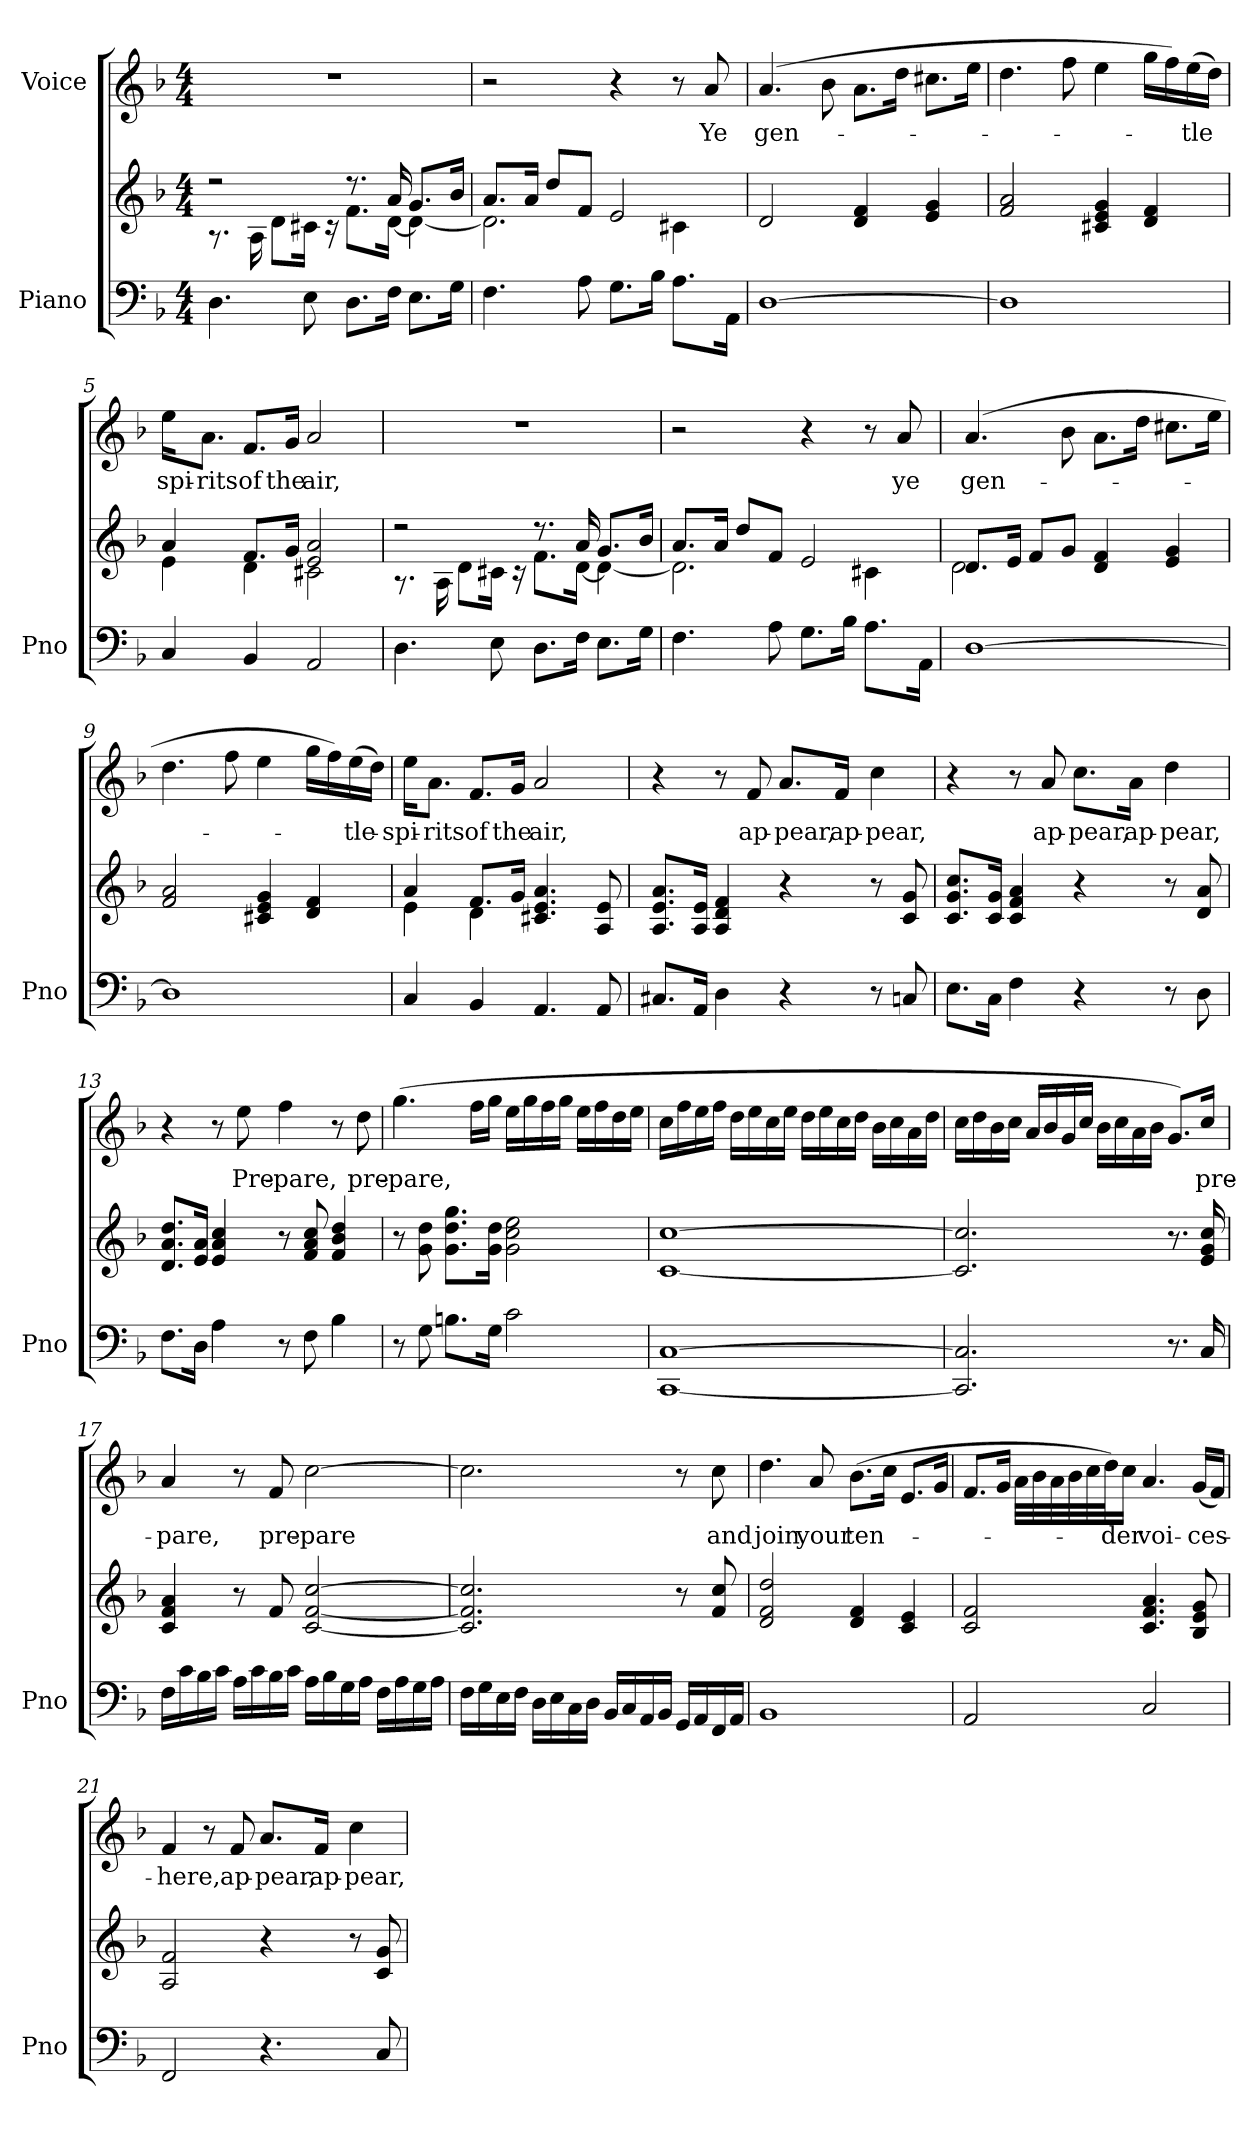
**kern	**kern	**kern	**text
*part2	*part2	*part1	*part1
*staff3	*staff2	*staff1	*staff1
*I"Piano	*	*I"Voice	*
*I'Pno	*	*	*
*clefF4	*clefG2	*clefG2	*
*k[b-]	*k[b-]	*k[b-]	*
*M4/4	*M4/4	*M4/4	*
*MM90	*MM90	*MM90	*
=1	=1	=1	=1
*	*^	*	*
4.D\	2r	8.r	1r	.
.	.	16A\	.	.
.	.	8d\L	.	.
8E\	.	16c#X\Jk	.	.
.	.	16r	.	.
8.D\L	8.r	8.f\L	.	.
16F\Jk	16a/	[16d\Jk	.	.
8.E\L	8.g/L	4d\_	.	.
16G\Jk	16b-/Jk	.	.	.
=2	=2	=2	=2	=2
4.F\	8.a/L	2.d\]	2r	.
.	16a/Jk	.	.	.
.	8dd/L	.	.	.
8A\	8f/J	.	.	.
8.G\L	2e/	.	4r	.
16B-\Jk	.	.	.	.
8.A\L	.	4c#X\	8r	.
!	!	!	!	!LO:LY:b
.	.	.	8a/	Ye
16AA\Jk	.	.	.	.
*	*v	*v	*	*
=3	=3	=3	=3
!	!	!	!LO:LY:b
[1D	2d/	(4.a/	gen-
.	.	8b-\	.
.	4d/ 4f/	8.a\L	.
.	.	16dd\Jk	.
.	4e/ 4g/	8.cc#X\L	.
.	.	16ee\Jk	.
=4	=4	=4	=4
1D]	2f/ 2a/	4.dd\	.
.	.	8ff\	.
.	4c#X/ 4e/ 4g/	4ee\	.
.	4d/ 4f/	16gg\LL	.
.	.	16ff\)	.
!	!	!	!LO:LY:b
.	.	(16ee\	-tle
.	.	16dd\JJ)	.
!!LO:LB:g=z
=5	=5	=5	=5
*	*^	*	*
!	!	!	!	!LO:LY:b
4C/	4a/	4e\	16ee\KL	spi-
!	!	!	!	!LO:LY:b
.	.	.	8.a\J	-rits
!	!	!	!	!LO:LY:b
4BB-/	8.f/L	4d\	8.f/L	of
!	!	!	!	!LO:LY:b
.	16g/Jk	.	16g/Jk	the
!	!	!	!	!LO:LY:b
2AA/	2e/ 2a/	2c#X\	2a/	air,
=6	=6	=6	=6	=6
4.D\	2r	8.r	1r	.
.	.	16A\	.	.
.	.	8d\L	.	.
8E\	.	16c#X\Jk	.	.
.	.	16r	.	.
8.D\L	8.r	8.f\L	.	.
16F\Jk	16a/	[16d\Jk	.	.
8.E\L	8.g/L	4d\_	.	.
16G\Jk	16b-/Jk	.	.	.
=7	=7	=7	=7	=7
4.F\	8.a/L	2.d\]	2r	.
.	16a/Jk	.	.	.
.	8dd/L	.	.	.
8A\	8f/J	.	.	.
8.G\L	2e/	.	4r	.
16B-\Jk	.	.	.	.
8.A\L	.	4c#X\	8r	.
!	!	!	!	!LO:LY:b
.	.	.	8a/	ye
16AA\Jk	.	.	.	.
=8	=8	=8	=8	=8
!	!	!	!	!LO:LY:b
[1D	8.d/L	2d\	(4.a/	gen-
.	16e/Jk	.	.	.
.	8f/L	.	.	.
.	8g/J	.	8b-\	.
.	4d/ 4f/	2ryy	8.a\L	.
.	.	.	16dd\Jk	.
.	4e/ 4g/	.	8.cc#X\L	.
.	.	.	16ee\Jk	.
*	*v	*v	*	*
!!LO:LB:g=z
=9	=9	=9	=9
1D]	2f/ 2a/	4.dd\	.
.	.	8ff\	.
.	4c#X/ 4e/ 4g/	4ee\	.
.	4d/ 4f/	16gg\LL	.
.	.	16ff\)	.
!	!	!	!LO:LY:b
.	.	(16ee\	-tle-
.	.	16dd\JJ)	.
=10	=10	=10	=10
*	*^	*	*
!	!	!	!	!LO:LY:b
4C/	4a/	4e\	16ee\KL	-spi-
!	!	!	!	!LO:LY:b
.	.	.	8.a\J	-rits
!	!	!	!	!LO:LY:b
4BB-/	8.f/L	4d\	8.f/L	of
!	!	!	!	!LO:LY:b
.	16g/Jk	.	16g/Jk	the
!	!	!	!	!LO:LY:b
4.AA/	4.c#X/ 4.e/ 4.a/	2ryy	2a/	air,
8AA/	8A/ 8e/	.	.	.
*	*v	*v	*	*
=11	=11	=11	=11
8.C#X/L	8.A/ 8.e/ 8.a/L	4r	.
16AA/Jk	16A/ 16e/Jk	.	.
4D\	4A/ 4d/ 4f/	8r	.
!	!	!	!LO:LY:b
.	.	8f/	ap-
!	!	!	!LO:LY:b
4r	4r	8.a/L	-pear,
!	!	!	!LO:LY:b
.	.	16f/Jk	ap-
!	!	!	!LO:LY:b
8r	8r	4cc\	-pear,
8Cn/	8c/ 8g/	.	.
=12	=12	=12	=12
8.E\L	8.c/ 8.g/ 8.cc/L	4r	.
16C\Jk	16c/ 16g/Jk	.	.
4F\	4c/ 4f/ 4a/	8r	.
!	!	!	!LO:LY:b
.	.	8a/	ap-
!	!	!	!LO:LY:b
4r	4r	8.cc\L	-pear,
!	!	!	!LO:LY:b
.	.	16a\Jk	ap-
!	!	!	!LO:LY:b
8r	8r	4dd\	-pear,
8D\	8d/ 8a/	.	.
!!LO:LB:g=z
=13	=13	=13	=13
8.F\L	8.d/ 8.a/ 8.dd/L	4r	.
16D\Jk	16e/ 16a/Jk	.	.
4A\	4e/ 4a/ 4cc/	8r	.
!	!	!	!LO:LY:b
.	.	8ee\	Pre-
!	!	!	!LO:LY:b
8r	8r	4ff\	-pare,
8F\	8f/ 8a/ 8cc/	.	.
4B-\	4f/ 4b-/ 4dd/	8r	.
!	!	!	!LO:LY:b
.	.	8dd\	pre-
=14	=14	=14	=14
!	!	!	!LO:LY:b
8r	8r	(4.gg\	-pare,
8G\	8g\ 8dd\	.	.
8.Bn\L	8.g\ 8.dd\ 8.gg\L	.	.
.	.	16ff\LL	.
16G\Jk	16g\ 16dd\Jk	16gg\JJ	.
2c\	2g\ 2cc\ 2ee\	16ee\LL	.
.	.	16gg\	.
.	.	16ff\	.
.	.	16gg\JJ	.
.	.	16ee\LL	.
.	.	16ff\	.
.	.	16dd\	.
.	.	16ee\JJ	.
=15	=15	=15	=15
[1CC [1C	[1c [1cc	16cc\LL	.
.	.	16ff\	.
.	.	16ee\	.
.	.	16ff\JJ	.
.	.	16dd\LL	.
.	.	16ee\	.
.	.	16cc\	.
.	.	16ee\JJ	.
.	.	16dd\LL	.
.	.	16ee\	.
.	.	16cc\	.
.	.	16dd\JJ	.
.	.	16b-\LL	.
.	.	16cc\	.
.	.	16a\	.
.	.	16dd\JJ	.
!!LO:PB:g=z
=16	=16	=16	=16
2.CC/] 2.C/]	2.c/] 2.cc/]	16cc\LL	.
.	.	16dd\	.
.	.	16b-\	.
.	.	16cc\JJ	.
.	.	16a/LL	.
.	.	16b-/	.
.	.	16g/	.
.	.	16cc/JJ	.
.	.	16b-\LL	.
.	.	16cc\	.
.	.	16a\	.
.	.	16b-\JJ	.
8.r	8.r	8.g/L)	.
!	!	!	!LO:LY:b
16C/	16e/ 16g/ 16cc/	16cc/Jk	pre-
=17	=17	=17	=17
!	!	!	!LO:LY:b
16F\LL	4c/ 4f/ 4a/	4a/	-pare,
16c\	.	.	.
16B-\	.	.	.
16c\JJ	.	.	.
16A\LL	8r	8r	.
16c\	.	.	.
!	!	!	!LO:LY:b
16B-\	8f/	8f/	pre-
16c\JJ	.	.	.
!	!	!	!LO:LY:b
16A\LL	[2c/ [2f/ [2cc/	[2cc\	-pare
16B-\	.	.	.
16G\	.	.	.
16A\JJ	.	.	.
16F\LL	.	.	.
16A\	.	.	.
16G\	.	.	.
16A\JJ	.	.	.
=18	=18	=18	=18
16F\LL	2.c/] 2.f/] 2.cc/]	2.cc\]	.
16G\	.	.	.
16E\	.	.	.
16F\JJ	.	.	.
16D\LL	.	.	.
16E\	.	.	.
16C\	.	.	.
16D\JJ	.	.	.
16BB-/LL	.	.	.
16C/	.	.	.
16AA/	.	.	.
16BB-/JJ	.	.	.
16GG/LL	8r	8r	.
16AA/	.	.	.
!	!	!	!LO:LY:b
16FF/	8f/ 8cc/	8cc\	and
16AA/JJ	.	.	.
!!LO:LB:g=z
=19	=19	=19	=19
!	!	!	!LO:LY:b
1BB-	2d/ 2f/ 2dd/	4.dd\	join
!	!	!	!LO:LY:b
.	.	8a/	your
!	!	!	!LO:LY:b
.	4d/ 4f/	(8.b-\L	ten-
.	.	16cc\Jk	.
.	4c/ 4e/	8.e/L	.
.	.	16g/Jk	.
=20	=20	=20	=20
2AA/	2c/ 2f/	8.f/L	.
.	.	16g/Jk	.
.	.	32a\LLL	.
.	.	32b-\	.
.	.	32a\	.
.	.	32b-\	.
.	.	32cc\	.
.	.	32dd\J)	.
!	!	!	!LO:LY:b
.	.	16cc\JJ	-der
!	!	!	!LO:LY:b
2C/	4.c/ 4.f/ 4.a/	4.a/	voi-
!	!	!	!LO:LY:b
.	8B-/ 8e/ 8g/	(16g/LL	-ces-
.	.	16f/JJ)	.
=21	=21	=21	=21
!	!	!	!LO:LY:b
2FF/	2A/ 2f/	4f/	-here,
.	.	8r	.
!	!	!	!LO:LY:b
.	.	8f/	ap-
!	!	!	!LO:LY:b
4.r	4r	8.a/L	-pear,
!	!	!	!LO:LY:b
.	.	16f/Jk	ap-
!	!	!	!LO:LY:b
.	8r	4cc\	-pear,
8C/	8c/ 8g/	.	.
=	=	=	=
*-	*-	*-	*-
